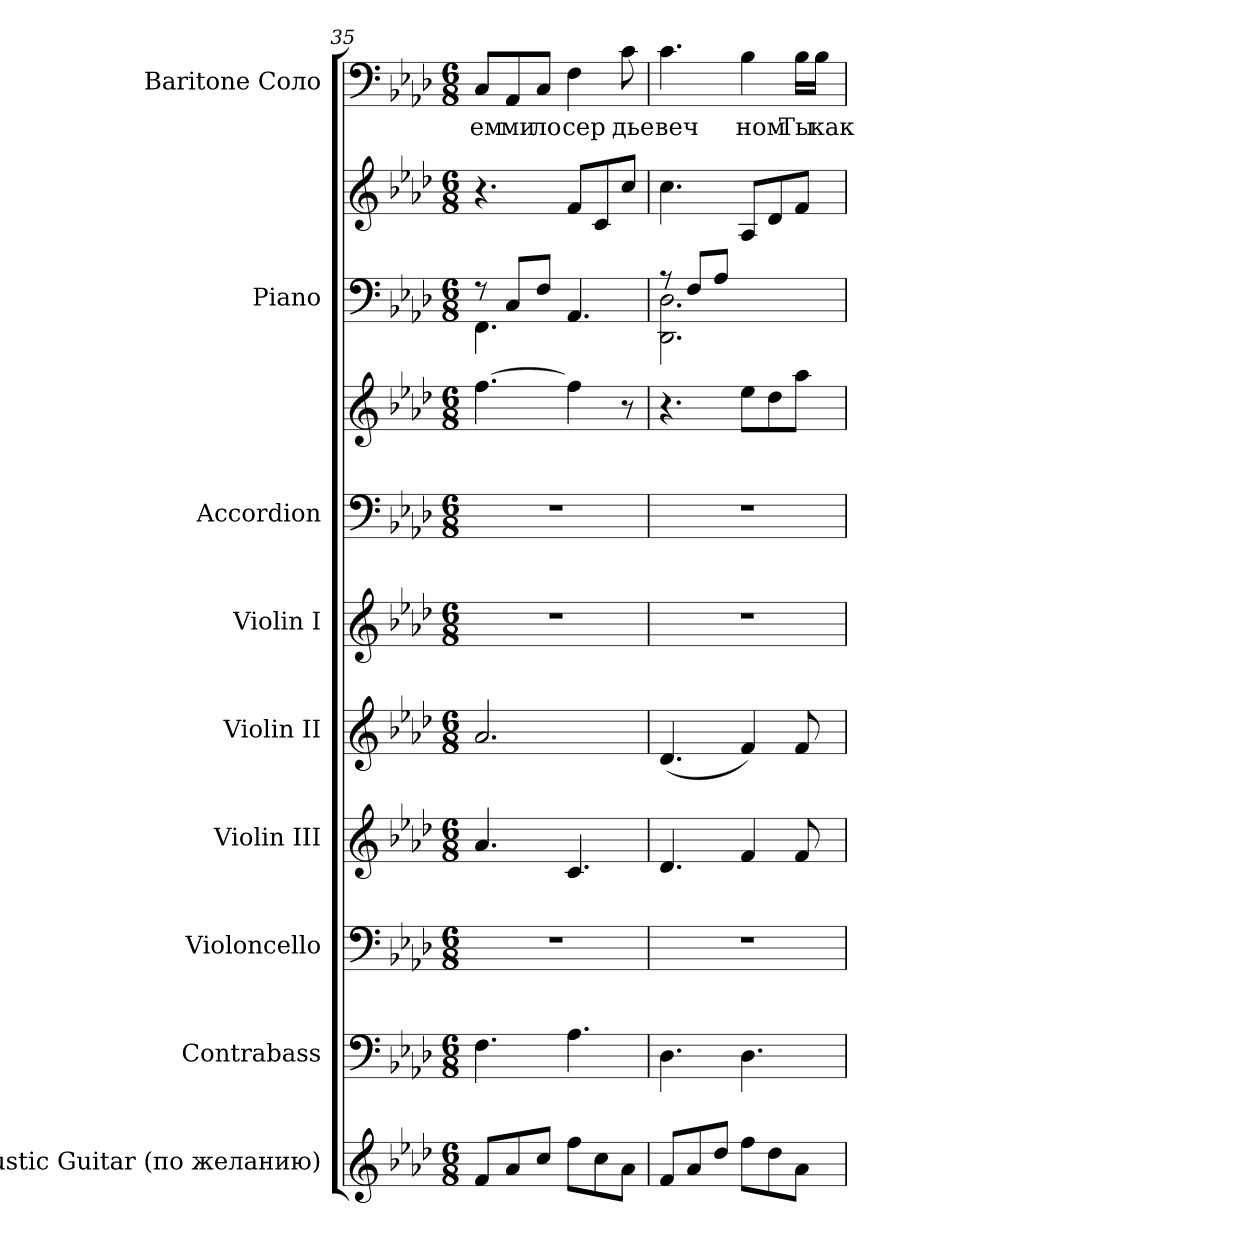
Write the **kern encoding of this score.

**kern	**kern	**kern	**kern	**kern	**kern	**kern	**kern	**kern	**kern	**kern	**text
*part9	*part8	*part7	*part6	*part5	*part4	*part3	*part3	*part2	*part2	*part1	*part1
*staff11	*staff10	*staff9	*staff8	*staff7	*staff6	*staff5	*staff4	*staff3	*staff2	*staff1	*staff1
*I"Acoustic Guitar (по желанию)	*I"Contrabass	*I"Violoncello	*I"Violin III	*I"Violin II	*I"Violin I	*I"Accordion	*	*I"Piano	*	*I"Baritone Соло	*
*I'A. Gtr.	*I'Cb.	*I'Vc.	*I'Vln. III	*I'Vln. II	*I'Vln. I	*I'Accord.	*	*I'Pno.	*	*I'Bar.	*
!!LO:PB:g=z
*clefG2	*clefF4	*clefF4	*clefG2	*clefG2	*clefG2	*clefF4	*clefG2	*clefF4	*clefG2	*clefF4	*
*ITrd7c12	*ITrd7c12	*	*	*	*	*	*	*	*	*	*
*k[b-e-a-d-]	*k[b-e-a-d-]	*k[b-e-a-d-]	*k[b-e-a-d-]	*k[b-e-a-d-]	*k[b-e-a-d-]	*k[b-e-a-d-]	*k[b-e-a-d-]	*k[b-e-a-d-]	*k[b-e-a-d-]	*k[b-e-a-d-]	*
*f:	*f:	*f:	*f:	*f:	*f:	*f:	*f:	*f:	*f:	*f:	*
*M6/8	*M6/8	*M6/8	*M6/8	*M6/8	*M6/8	*M6/8	*M6/8	*M6/8	*M6/8	*M6/8	*
=35	=35	=35	=35	=35	=35	=35	=35	=35	=35	=35	=35
!	!	!LO:N:vis=1	!	!	!LO:N:vis=1	!LO:N:vis=1	!	!	!	!	!
*	*	*	*	*	*	*	*	*^	*	*	*
!	!	!	!	!	!	!	!	!	!	!	!	!LO:LY:b:color=#000000
8Fi/L	4.FFi\	2.r	4.a-i/	2.a-i/	2.r	2.r	[>4.ffi\	8r	4.FFi\	4.r	8Ci/L	ем
!	!	!	!	!	!	!	!	!	!	!	!	!LO:LY:b:color=#000000
8A-i/	.	.	.	.	.	.	.	8Ci/L	.	.	8AA-i/	ми_
!	!	!	!	!	!	!	!	!	!	!	!	!LO:LY:b:color=#000000
8ci/J	.	.	.	.	.	.	.	8Fi/J	.	.	8Ci/J	ло_
!	!	!	!	!	!	!	!	!	!	!	!	!LO:LY:b:color=#000000
8fi\L	4.AA-i\	.	4.ci/	.	.	.	4ffi\]	4.ryy	4.AA-i/	8fi/L	4Fi\	сер_
8ci\	.	.	.	.	.	.	.	.	.	8ci/	.	.
!	!	!	!	!	!	!	!	!	!	!	!	!LO:LY:b:color=#000000
8A-i\J	.	.	.	.	.	.	8r	.	.	8cci/J	8ci\	дье
=36	=36	=36	=36	=36	=36	=36	=36	=36	=36	=36	=36	=36
!	!	!LO:N:vis=1	!	!	!LO:N:vis=1	!LO:N:vis=1	!	!	!	!	!	!
!	!	!	!	!	!	!	!	!	!	!	!	!LO:LY:b:color=#000000
8Fi/L	4.DD-i\	2.r	4.d-i/	(4.d-i/	2.r	2.r	4.r	8r	2.DD-i\ 2.D-i	4.cci\	4.ci\	веч_
8A-i/	.	.	.	.	.	.	.	8Fi/L	.	.	.	.
8d-i/J	.	.	.	.	.	.	.	8A-i/J	.	.	.	.
!	!	!	!	!	!	!	!	!	!	!	!	!LO:LY:b:color=#000000
8fi\L	4.DD-i\	.	4fi/	4fi/)	.	.	8ee-i\L	4.ryy	.	8A-i/L	4B-i\	ном
8d-i\	.	.	.	.	.	.	8dd-i\	.	.	8d-i/	.	.
!	!	!	!	!	!	!	!	!	!	!	!	!LO:LY:b:color=#000000
8A-i\J	.	.	8fi/	8fi/	.	.	8aa-i\J	.	.	8fi/J	16B-i\LL	Ты
!	!	!	!	!	!	!	!	!	!	!	!	!LO:LY:b:color=#000000
.	.	.	.	.	.	.	.	.	.	.	16B-i\JJ	как
*	*	*	*	*	*	*	*	*v	*v	*	*	*
=	=	=	=	=	=	=	=	=	=	=	=
*-	*-	*-	*-	*-	*-	*-	*-	*-	*-	*-	*-
